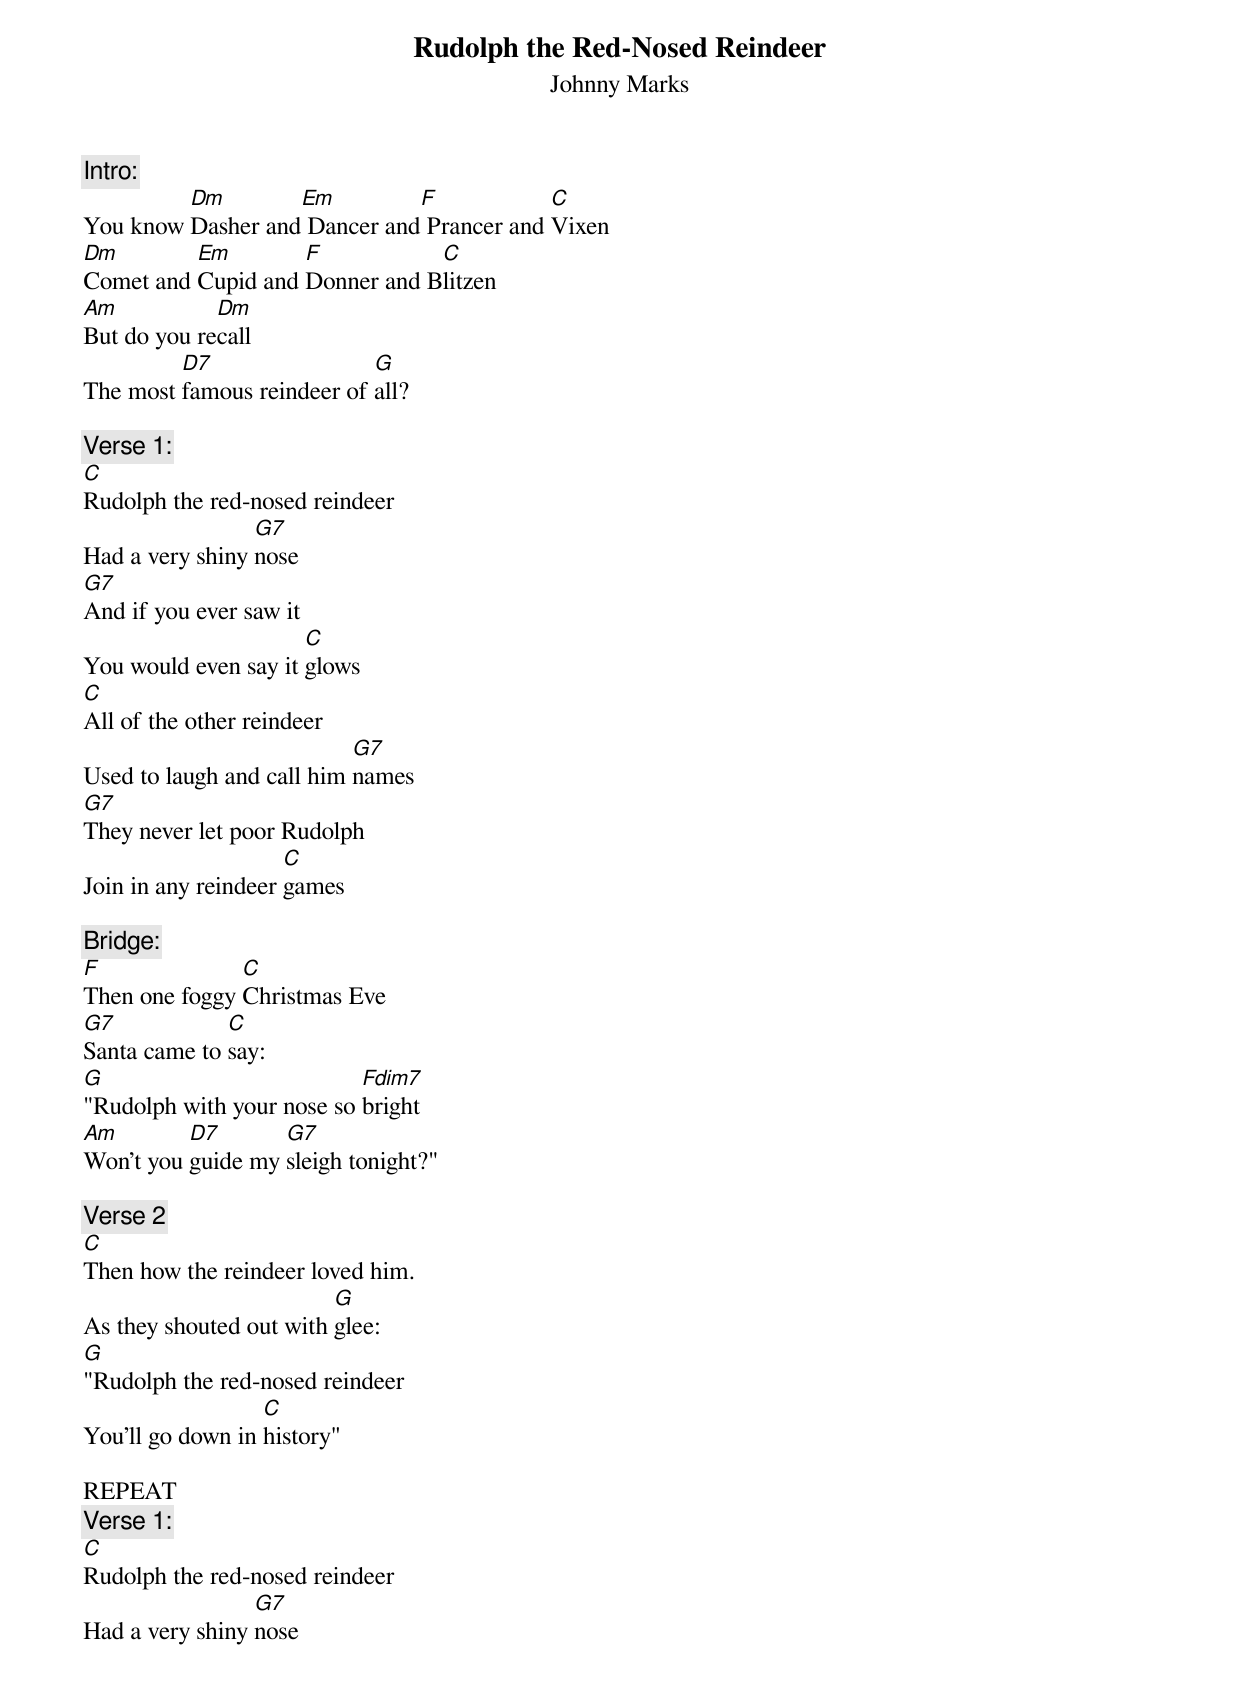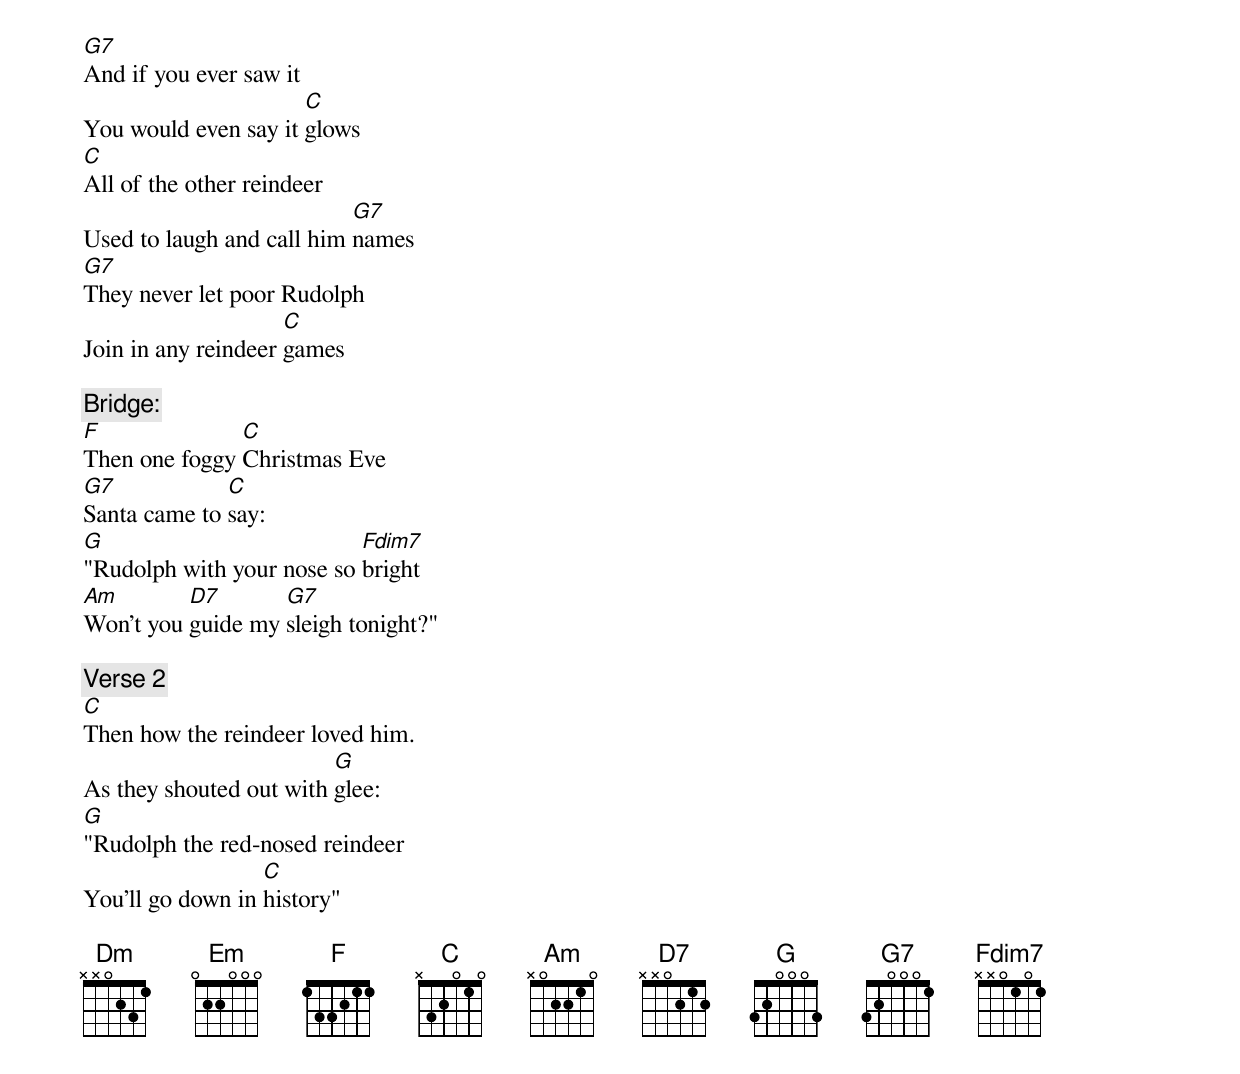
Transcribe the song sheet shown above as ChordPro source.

{title: Rudolph the Red-Nosed Reindeer}
{subtitle: Johnny Marks}

{c:Intro:}
You know [Dm]Dasher and[Em] Dancer and[F] Prancer and [C]Vixen
[Dm]Comet and [Em]Cupid and [F]Donner and B[C]litzen
[Am]But do you re[Dm]call
The most [D7]famous reindeer of [G]all?

{c:Verse 1:}
[C]Rudolph the red-nosed reindeer
Had a very shiny [G7]nose
[G7]And if you ever saw it
You would even say it [C]glows
[C]All of the other reindeer
Used to laugh and call him [G7]names
[G7]They never let poor Rudolph
Join in any reindeer [C]games

{c:Bridge:}
[F]Then one foggy [C]Christmas Eve
[G7]Santa came to [C]say:
[G]"Rudolph with your nose so [Fdim7]bright
[Am]Won't you [D7]guide my [G7]sleigh tonight?"

{c:Verse 2}
[C]Then how the reindeer loved him.
As they shouted out with [G]glee:
[G]"Rudolph the red-nosed reindeer
You'll go down in [C]history"

REPEAT
{c:Verse 1:}
[C]Rudolph the red-nosed reindeer
Had a very shiny [G7]nose
[G7]And if you ever saw it
You would even say it [C]glows
[C]All of the other reindeer
Used to laugh and call him [G7]names
[G7]They never let poor Rudolph
Join in any reindeer [C]games

{c:Bridge:}
[F]Then one foggy [C]Christmas Eve
[G7]Santa came to [C]say:
[G]"Rudolph with your nose so [Fdim7]bright
[Am]Won't you [D7]guide my [G7]sleigh tonight?"

{c:Verse 2}
[C]Then how the reindeer loved him.
As they shouted out with [G]glee:
[G]"Rudolph the red-nosed reindeer
You'll go down in [C]history"

{define: Fdim7 0 x x 3 4 3 4}
